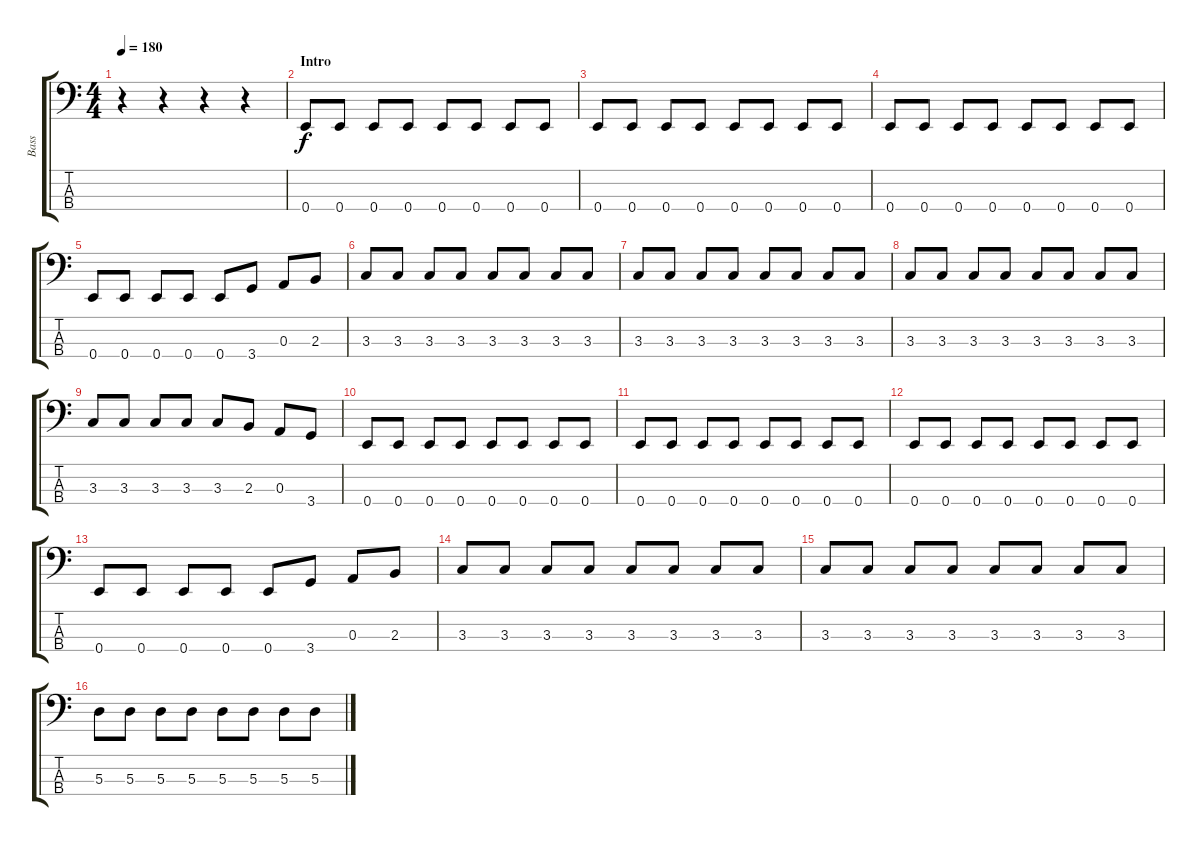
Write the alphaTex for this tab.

\track ("Bass" "Bass") {instrument electricbassfinger}
\staff {score tabs}
\tuning (G2 D2 A1 E1) {hide}
\ts (4 4)
\tempo 180
\clef f4
\ks c
r.4{dy f instrument electricbassfinger} r.4 r.4 r.4 |
\section ("" "Intro")
0.4.8 0.4.8 0.4.8 0.4.8 0.4.8 0.4.8 0.4.8 0.4.8 |
0.4.8 0.4.8 0.4.8 0.4.8 0.4.8 0.4.8 0.4.8 0.4.8 |
0.4.8 0.4.8 0.4.8 0.4.8 0.4.8 0.4.8 0.4.8 0.4.8 |
0.4.8 0.4.8 0.4.8 0.4.8 0.4.8 3.4.8 0.3.8 2.3.8 |
3.3.8 3.3.8 3.3.8 3.3.8 3.3.8 3.3.8 3.3.8 3.3.8 |
3.3.8 3.3.8 3.3.8 3.3.8 3.3.8 3.3.8 3.3.8 3.3.8 |
3.3.8 3.3.8 3.3.8 3.3.8 3.3.8 3.3.8 3.3.8 3.3.8 |
3.3.8 3.3.8 3.3.8 3.3.8 3.3.8 2.3.8 0.3.8 3.4.8 |
0.4.8 0.4.8 0.4.8 0.4.8 0.4.8 0.4.8 0.4.8 0.4.8 |
0.4.8 0.4.8 0.4.8 0.4.8 0.4.8 0.4.8 0.4.8 0.4.8 |
0.4.8 0.4.8 0.4.8 0.4.8 0.4.8 0.4.8 0.4.8 0.4.8 |
0.4.8 0.4.8 0.4.8 0.4.8 0.4.8 3.4.8 0.3.8 2.3.8 |
3.3.8 3.3.8 3.3.8 3.3.8 3.3.8 3.3.8 3.3.8 3.3.8 |
3.3.8 3.3.8 3.3.8 3.3.8 3.3.8 3.3.8 3.3.8 3.3.8 |
5.3.8 5.3.8 5.3.8 5.3.8 5.3.8 5.3.8 5.3.8 5.3.8
